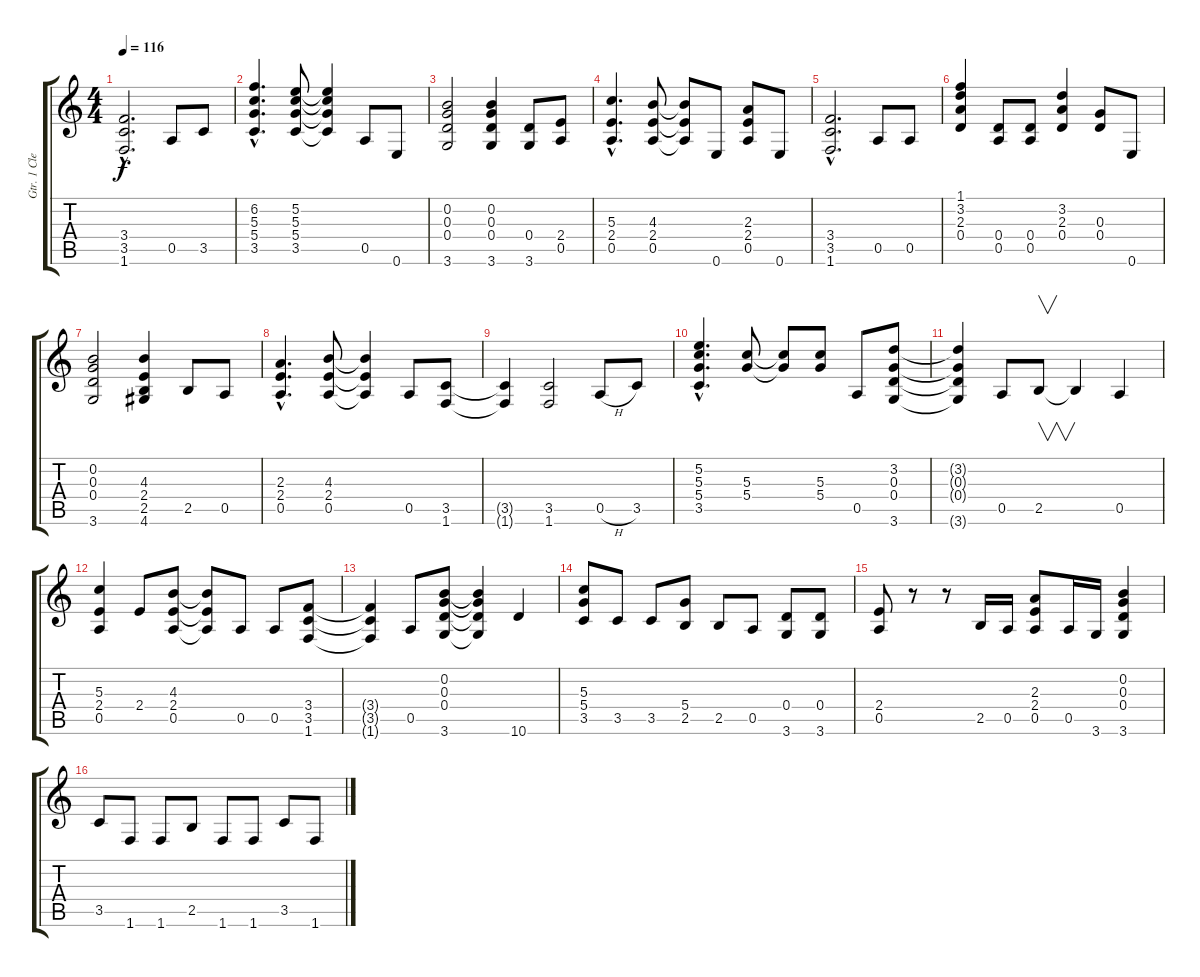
\track ("Gtr. 1 Clean" "Gtr. 1 Cle") {instrument acousticguitarsteel}
\staff {score tabs}
\tuning (E4 B3 G3 D3 A2 E2) {hide}
\ts (4 4)
\tempo 116
\clef g2
\ks c
(3.4{hac} 3.5{hac} 1.6{hac}).2{d dy f} 0.5.8 3.5.8 |
(6.2{hac} 5.3{hac} 5.4{hac} 3.5{hac}).4{d} (5.2 5.3 5.4 3.5).8 (5.2{t} 5.3{t} 5.4{t} 3.5{t}).4 0.5.8 0.6.8 |
(0.2 0.3 0.4 3.6).2 (0.2 0.3 0.4 3.6).4 (0.4 3.6).8 (2.4 0.5).8 |
(5.3{hac} 2.4{hac} 0.5{hac}).4{d} (4.3 2.4 0.5).8 (4.3{t} 2.4{t} 0.5{t}).8 0.6.8 (2.3 2.4 0.5).8 0.6.8 |
(3.4{hac} 3.5{hac} 1.6{hac}).2{d} 0.5.8 0.5.8 |
(1.1 3.2 2.3 0.4).4 (0.4 0.5).8 (0.4 0.5).8 (3.2 2.3 0.4).4 (0.3 0.4).8 0.6.8 |
(0.2 0.3 0.4 3.6).2 (4.3 2.4 2.5 4.6).4 2.5.8 0.5.8 |
(2.3{hac} 2.4{hac} 0.5{hac}).4{d} (4.3 2.4 0.5).8 (4.3{t} 2.4{t} 0.5{t}).4 0.5.8 (3.5 1.6).8 |
(3.5{t} 1.6{t}).4 (3.5 1.6).2 0.5{h}.8 3.5.8 |
(5.2{hac} 5.3{hac} 5.4{hac} 3.5{hac}).4{d} (5.3 5.4).8 (5.3{t} 5.4{t}).8 (5.3 5.4).8 0.5.8 (3.2 0.3 0.4 3.6).8 |
(3.2{t} 0.3{t} 0.4{t} 3.6{t}).4 0.5.8 2.5.8{v} 2.5{t}.4 0.5.4 |
(5.3 2.4 0.5).4 2.4.8 (4.3 2.4 0.5).8 (4.3{t} 2.4{t} 0.5{t}).8 0.5.8 0.5.8 (3.4 3.5 1.6).8 |
(3.4{t} 3.5{t} 1.6{t}).4 0.5.8 (0.2 0.3 0.4 3.6).8 (0.2{t} 0.3{t} 0.4{t} 3.6{t}).4 10.6.4 |
(5.3 5.4 3.5).8 3.5.8 3.5.8 (5.4 2.5).8 2.5.8 0.5.8 (0.4 3.6).8 (0.4 3.6).8 |
(2.4 0.5).8 r.8 r.8 2.5.16 0.5.16 (2.3 2.4 0.5).8 0.5.16 3.6.16 (0.2 0.3 0.4 3.6).4 |
3.5.8 1.6.8 1.6.8 2.5.8 1.6.8 1.6.8 3.5.8 1.6.8
